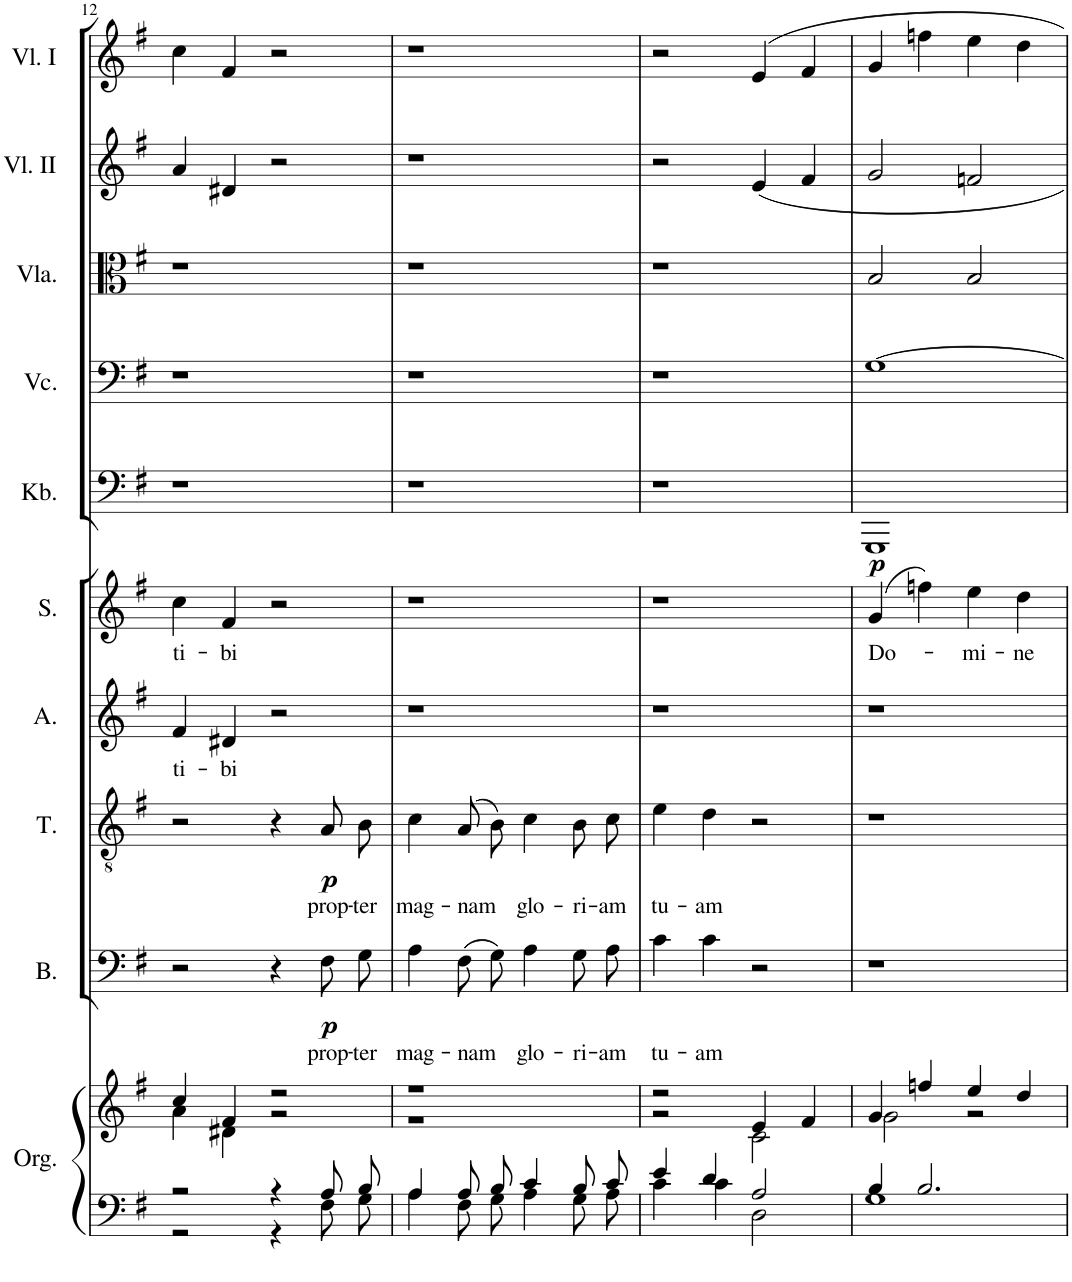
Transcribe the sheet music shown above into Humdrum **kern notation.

**kern	**kern	**kern	**text	**dynam	**kern	**text	**dynam	**kern	**text	**kern	**text	**kern	**dynam	**kern	**kern	**kern	**kern
*part10	*part10	*part9	*part9	*part9	*part8	*part8	*part8	*part7	*part7	*part6	*part6	*part5	*part5	*part4	*part3	*part2	*part1
*staff11	*staff10	*staff9	*staff9	*staff9	*staff8	*staff8	*staff8	*staff7	*staff7	*staff6	*staff6	*staff5	*staff5	*staff4	*staff3	*staff2	*staff1
*I"Orgel	*	*I"Bass	*	*	*I"Tenor	*	*	*I"Alt	*	*I"Sopran	*	*I"Kontrabass	*	*I"Violoncello	*I"Viola	*I"Violine II	*I"Violine I
*I'Org.	*	*I'B.	*	*	*I'T.	*	*	*I'A.	*	*I'S.	*	*I'Kb.	*	*I'Vc.	*I'Vla.	*I'Vl. II	*I'Vl. I
!!LO:PB:g=z
*clefF4	*clefG2	*clefF4	*	*	*clefGv2	*	*	*clefG2	*	*clefG2	*	*clefF4	*	*clefF4	*clefC3	*clefG2	*clefG2
*	*	*	*	*	*	*	*	*	*	*	*	*Trd7c12	*	*	*	*	*
*k[f#]	*k[f#]	*k[f#]	*	*	*k[f#]	*	*	*k[f#]	*	*k[f#]	*	*k[f#]	*	*k[f#]	*k[f#]	*k[f#]	*k[f#]
*G:	*G:	*G:	*	*	*	*	*	*G:	*	*G:	*	*	*	*G:	*G:	*G:	*G:
*M4/4	*M4/4	*M4/4	*	*	*M4/4	*	*	*M4/4	*	*M4/4	*	*M4/4	*	*M4/4	*M4/4	*M4/4	*M4/4
*met(c)	*met(c)	*met(c)	*	*	*met(c)	*	*	*met(c)	*	*met(c)	*	*met(c)	*	*met(c)	*met(c)	*met(c)	*met(c)
=12	=12	=12	=12	=12	=12	=12	=12	=12	=12	=12	=12	=12	=12	=12	=12	=12	=12
*^	*^	*	*	*	*	*	*	*	*	*	*	*	*	*	*	*	*
!	!	!	!	!	!	!	!	!	!	!	!LO:LY:b	!	!LO:LY:b	!	!	!	!	!	!
2r	2r	4cc/	4a\	2r	.	.	2r	.	.	4f#/	ti-	4cc\	ti-	1r	.	1r	1r	4a/	4cc\
!	!	!	!	!	!	!	!	!	!	!	!LO:LY:b	!	!LO:LY:b	!	!	!	!	!	!
.	.	4f#/	4d#X\	.	.	.	.	.	.	4d#X/	-bi	4f#/	-bi	.	.	.	.	4d#X/	4f#/
4r	4r	2r	2r	4r	.	.	4r	.	.	2r	.	2r	.	.	.	.	.	2r	2r
!	!	!	!	!	!LO:LY:b	!LO:DY:b	!	!LO:LY:b	!LO:DY:b	!	!	!	!	!	!	!	!	!	!
8A/L	8F#\L	.	.	8F#\L	prop-	p	8A/L	prop-	p	.	.	.	.	.	.	.	.	.	.
!	!	!	!	!	!LO:LY:b	!	!	!LO:LY:b	!	!	!	!	!	!	!	!	!	!	!
8B/J	8G\J	.	.	8G\J	-ter	.	8B/J	-ter	.	.	.	.	.	.	.	.	.	.	.
=13	=13	=13	=13	=13	=13	=13	=13	=13	=13	=13	=13	=13	=13	=13	=13	=13	=13	=13	=13
!	!	!	!	!	!LO:LY:b	!	!	!LO:LY:b	!	!	!	!	!	!	!	!	!	!	!
4A/	4A\	1r	1r	4A\	mag-	.	4c\	mag-	.	1r	.	1r	.	1r	.	1r	1r	1r	1r
!	!	!	!	!	!LO:LY:b	!	!	!LO:LY:b	!	!	!	!	!	!	!	!	!	!	!
8A/L	8F#\L	.	.	(8F#\L	-nam	.	(8A/L	-nam	.	.	.	.	.	.	.	.	.	.	.
8B/J	8G\J	.	.	8G\J)	.	.	8B/J)	.	.	.	.	.	.	.	.	.	.	.	.
!	!	!	!	!	!LO:LY:b	!	!	!LO:LY:b	!	!	!	!	!	!	!	!	!	!	!
4c/	4A\	.	.	4A\	glo-	.	4c\	glo-	.	.	.	.	.	.	.	.	.	.	.
!	!	!	!	!	!LO:LY:b	!	!	!LO:LY:b	!	!	!	!	!	!	!	!	!	!	!
8B/L	8G\L	.	.	8G\L	-ri-	.	8B\L	-ri-	.	.	.	.	.	.	.	.	.	.	.
!	!	!	!	!	!LO:LY:b	!	!	!LO:LY:b	!	!	!	!	!	!	!	!	!	!	!
8c/J	8A\J	.	.	8A\J	-am	.	8c\J	-am	.	.	.	.	.	.	.	.	.	.	.
=14	=14	=14	=14	=14	=14	=14	=14	=14	=14	=14	=14	=14	=14	=14	=14	=14	=14	=14	=14
!	!	!	!	!	!LO:LY:b	!	!	!LO:LY:b	!	!	!	!	!	!	!	!	!	!	!
4e/	4c\	2r	2r	4c\	tu-	.	4e\	tu-	.	1r	.	1r	.	1r	.	1r	1r	2r	2r
!	!	!	!	!	!LO:LY:b	!	!	!LO:LY:b	!	!	!	!	!	!	!	!	!	!	!
4d/	4c\	.	.	4c\	-am	.	4d\	-am	.	.	.	.	.	.	.	.	.	.	.
2A/	2D\	4e/	2c\	2r	.	.	2r	.	.	.	.	.	.	.	.	.	.	4e/	4e/
.	.	4f#/	.	.	.	.	.	.	.	.	.	.	.	.	.	.	.	4f#/	4f#/
=15	=15	=15	=15	=15	=15	=15	=15	=15	=15	=15	=15	=15	=15	=15	=15	=15	=15	=15	=15
!	!	!	!	!	!	!	!	!	!	!	!	!	!LO:LY:b	!	!LO:DY:b	!	!	!	!
4B/	1G	4g/	2g\	1r	.	.	1r	.	.	1r	.	(4g/	Do-	1GGG	p	[1G	2B/	2g/	4g/
2.B/	.	4ffn/	.	.	.	.	.	.	.	.	.	4ffn\)	.	.	.	.	.	.	4ffn\
!	!	!	!	!	!	!	!	!	!	!	!	!	!LO:LY:b	!	!	!	!	!	!
.	.	4ee/	2r	.	.	.	.	.	.	.	.	4ee\	-mi-	.	.	.	2B/	2fn/	4ee\
!	!	!	!	!	!	!	!	!	!	!	!	!	!LO:LY:b	!	!	!	!	!	!
.	.	4dd/	.	.	.	.	.	.	.	.	.	4dd\	-ne	.	.	.	.	.	4dd\
*v	*v	*	*	*	*	*	*	*	*	*	*	*	*	*	*	*	*	*	*
*	*v	*v	*	*	*	*	*	*	*	*	*	*	*	*	*	*	*	*
=	=	=	=	=	=	=	=	=	=	=	=	=	=	=	=	=	=
*-	*-	*-	*-	*-	*-	*-	*-	*-	*-	*-	*-	*-	*-	*-	*-	*-	*-
